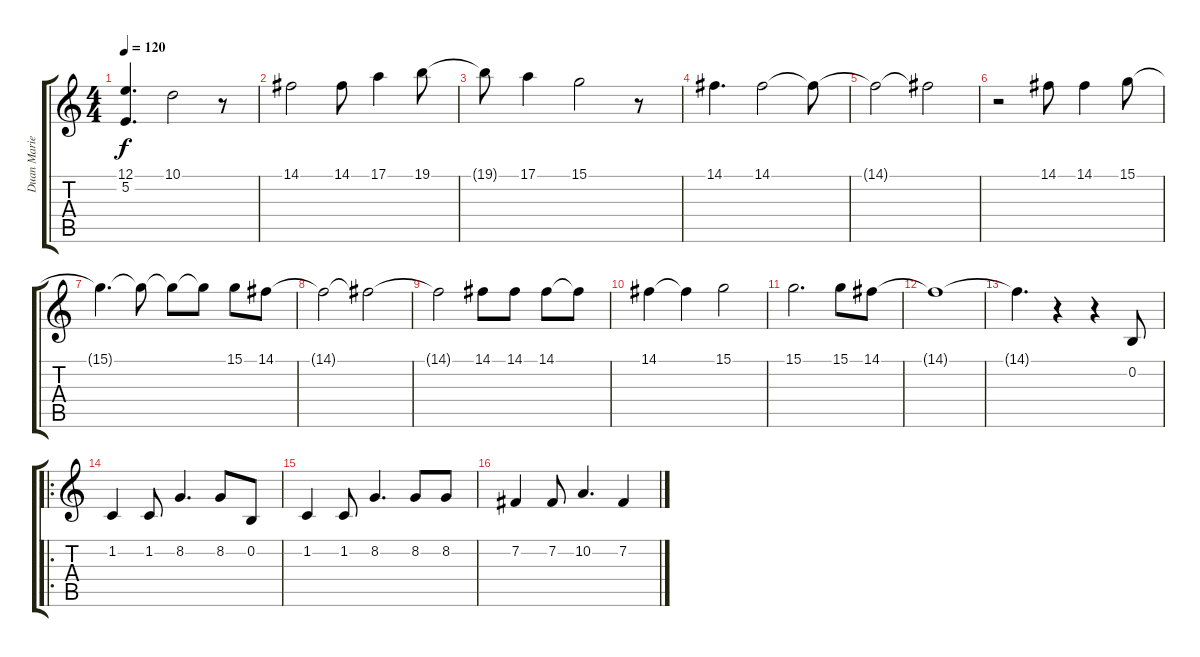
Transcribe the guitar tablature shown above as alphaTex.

\track ("Duan Marie" "Duan Marie") {instrument viola}
\staff {score tabs}
\tuning (E4 B3 G3 D3 A2 E2) {hide}
\ts (4 4)
\tempo 120
\clef g2
\ks c
(12.1{t} 5.2).4{d dy f} 10.1.2 r.8 |
14.1.2 14.1.8 17.1.4 19.1.8 |
19.1{t}.8 17.1.4 15.1.2 r.8 |
14.1.4{d} 14.1.2 14.1{t}.8 |
14.1{t}.2 14.1{t}.2 |
r.2 14.1.8 14.1.4 15.1.8 |
15.1{t}.4{d} 15.1{t}.8 15.1{t}.8 15.1{t}.8 15.1.8 14.1.8 |
14.1{t}.2 14.1{t}.2 |
14.1{t}.2 14.1.8 14.1.8 14.1.8 14.1{t}.8 |
14.1.4 14.1{t}.4 15.1.2 |
15.1.2{d} 15.1.8 14.1.8 |
14.1{t}.1 |
14.1{t}.4{d} r.4 r.4 0.2.8 |
\ro
1.2.4 1.2.8 8.2.4{d} 8.2.8 0.2.8 |
1.2.4 1.2.8 8.2.4{d} 8.2.8 8.2.8 |
7.2.4 7.2.8 10.2.4{d} 7.2.4
